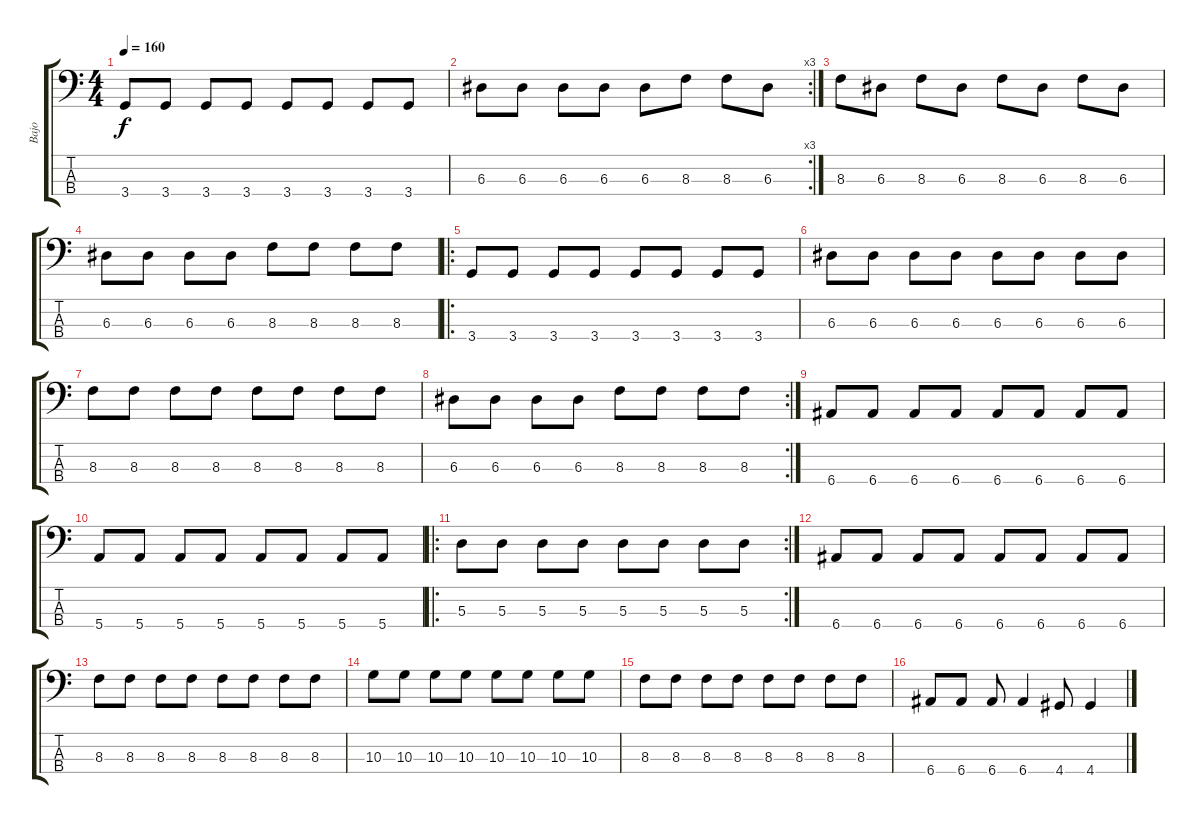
\track ("Bajo" "Bajo") {instrument electricbassfinger}
\staff {score tabs}
\tuning (G2 D2 A1 E1) {hide}
\ts (4 4)
\tempo 160
\clef f4
\ks c
3.4.8{dy f} 3.4.8 3.4.8 3.4.8 3.4.8 3.4.8 3.4.8 3.4.8 |
\rc 3
6.3.8 6.3.8 6.3.8 6.3.8 6.3.8 8.3.8 8.3.8 6.3.8 |
8.3.8 6.3.8 8.3.8 6.3.8 8.3.8 6.3.8 8.3.8 6.3.8 |
6.3.8 6.3.8 6.3.8 6.3.8 8.3.8 8.3.8 8.3.8 8.3.8 |
\ro
3.4.8 3.4.8 3.4.8 3.4.8 3.4.8 3.4.8 3.4.8 3.4.8 |
6.3.8 6.3.8 6.3.8 6.3.8 6.3.8 6.3.8 6.3.8 6.3.8 |
8.3.8 8.3.8 8.3.8 8.3.8 8.3.8 8.3.8 8.3.8 8.3.8 |
\rc 2
6.3.8 6.3.8 6.3.8 6.3.8 8.3.8 8.3.8 8.3.8 8.3.8 |
6.4.8 6.4.8 6.4.8 6.4.8 6.4.8 6.4.8 6.4.8 6.4.8 |
5.4.8 5.4.8 5.4.8 5.4.8 5.4.8 5.4.8 5.4.8 5.4.8 |
\ro
\rc 2
5.3.8 5.3.8 5.3.8 5.3.8 5.3.8 5.3.8 5.3.8 5.3.8 |
6.4.8 6.4.8 6.4.8 6.4.8 6.4.8 6.4.8 6.4.8 6.4.8 |
8.3.8 8.3.8 8.3.8 8.3.8 8.3.8 8.3.8 8.3.8 8.3.8 |
10.3.8 10.3.8 10.3.8 10.3.8 10.3.8 10.3.8 10.3.8 10.3.8 |
8.3.8 8.3.8 8.3.8 8.3.8 8.3.8 8.3.8 8.3.8 8.3.8 |
6.4.8 6.4.8 6.4.8 6.4.4 4.4.8 4.4.4
